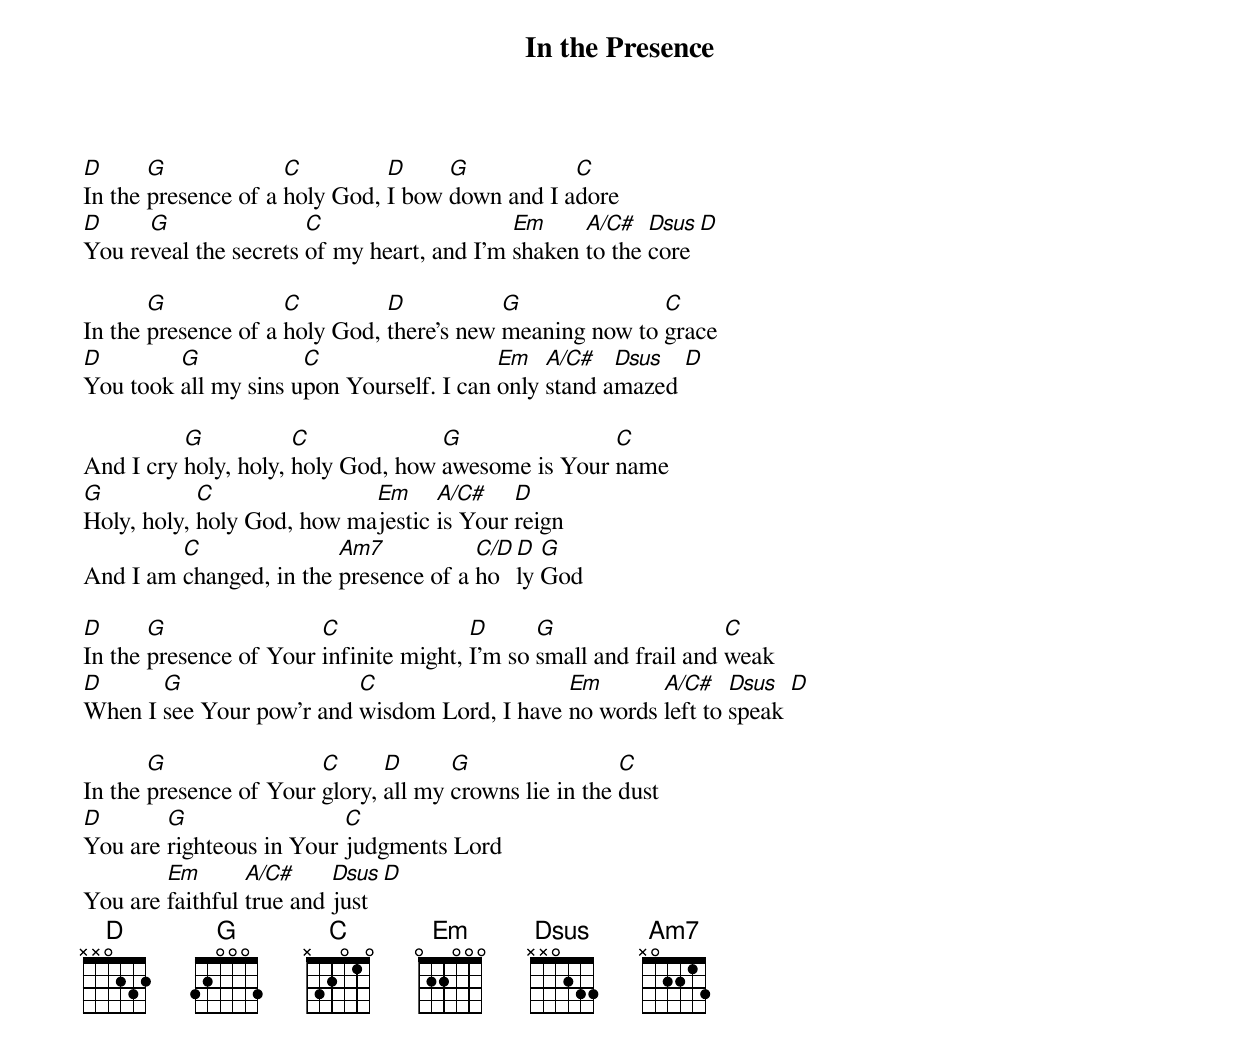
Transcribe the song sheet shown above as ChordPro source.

{title: In the Presence}
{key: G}
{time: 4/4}
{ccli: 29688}
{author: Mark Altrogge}
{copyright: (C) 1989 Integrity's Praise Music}

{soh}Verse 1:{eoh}
[D]In the [G]presence of a [C]holy God, [D]I bow [G]down and I a[C]dore
[D]You re[G]veal the secrets [C]of my heart, and I'm [Em]shaken [A/C#]to the [Dsus]core [D]

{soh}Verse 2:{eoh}
In the [G]presence of a [C]holy God, [D]there's new [G]meaning now to [C]grace
[D]You took [G]all my sins u[C]pon Yourself. I can [Em]only [A/C#]stand a[Dsus]mazed [D]

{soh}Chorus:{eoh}
And I cry [G]holy, holy, [C]holy God, how [G]awesome is Your [C]name
[G]Holy, holy, [C]holy God, how ma[Em]jestic [A/C#]is Your [D]reign
And I am [C]changed, in the [Am7]presence of a [C/D]ho[D]ly [G]God

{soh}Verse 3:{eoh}
[D]In the [G]presence of Your [C]infinite might, [D]I'm so [G]small and frail and [C]weak
[D]When I [G]see Your pow'r and [C]wisdom Lord, I have [Em]no words [A/C#]left to [Dsus]speak [D]

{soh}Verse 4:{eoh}
In the [G]presence of Your [C]glory, [D]all my [G]crowns lie in the [C]dust
[D]You are [G]righteous in Your [C]judgments Lord
You are [Em]faithful [A/C#]true and [Dsus]just [D]
